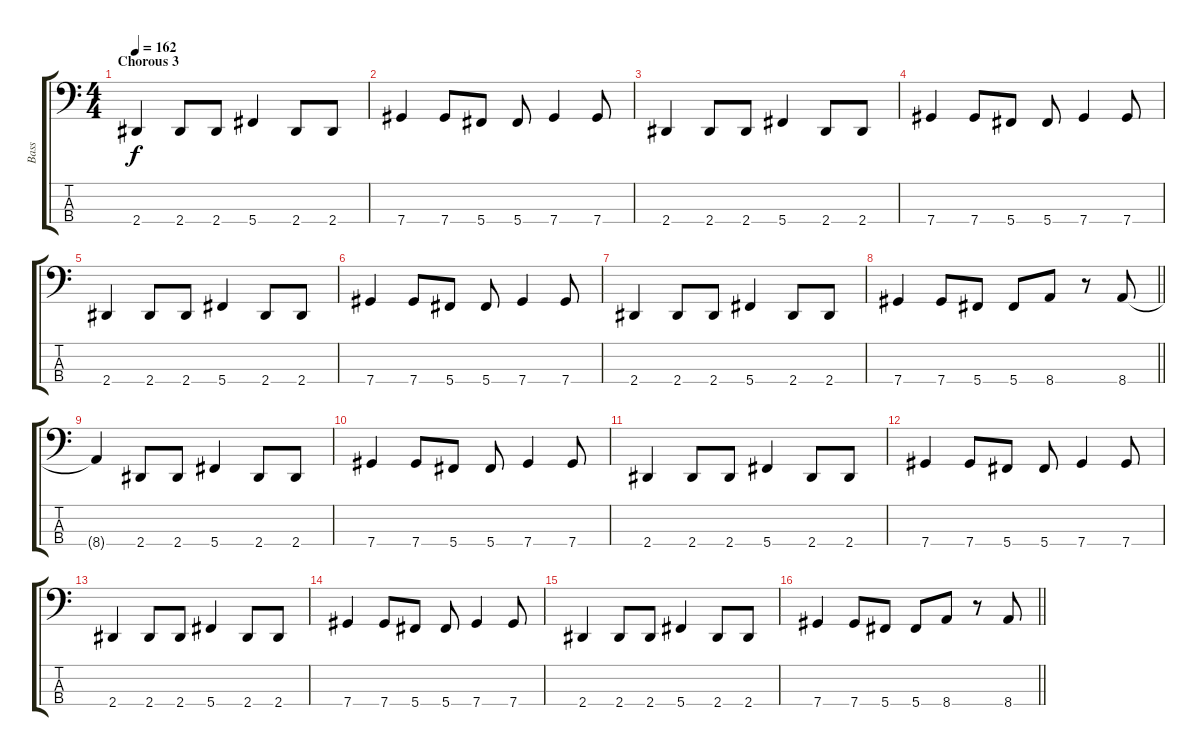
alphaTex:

\track ("Bass" "Bass") {instrument electricbasspick}
\staff {score tabs}
\tuning (Gb2 Db2 Ab1 Db1) {hide}
\ts (4 4)
\section ("" "Chorous 3")
\tempo 162
\clef f4
\ks c
2.4.4{dy f volume 8} 2.4.8 2.4.8 5.4.4 2.4.8 2.4.8 |
7.4.4 7.4.8 5.4.8 5.4.8 7.4.4 7.4.8 |
2.4.4 2.4.8 2.4.8 5.4.4 2.4.8 2.4.8 |
7.4.4 7.4.8 5.4.8 5.4.8 7.4.4 7.4.8 |
2.4.4 2.4.8 2.4.8 5.4.4 2.4.8 2.4.8 |
7.4.4 7.4.8 5.4.8 5.4.8 7.4.4 7.4.8 |
2.4.4 2.4.8 2.4.8 5.4.4 2.4.8 2.4.8 |
\barLineRight lightlight
7.4.4 7.4.8 5.4.8 5.4.8 8.4.8 r.8 8.4.8 |
\section ("" "")
8.4{t}.4 2.4.8 2.4.8 5.4.4 2.4.8 2.4.8 |
7.4.4 7.4.8 5.4.8 5.4.8 7.4.4 7.4.8 |
2.4.4 2.4.8 2.4.8 5.4.4 2.4.8 2.4.8 |
7.4.4 7.4.8 5.4.8 5.4.8 7.4.4 7.4.8 |
2.4.4 2.4.8 2.4.8 5.4.4 2.4.8 2.4.8 |
7.4.4 7.4.8 5.4.8 5.4.8 7.4.4 7.4.8 |
2.4.4 2.4.8 2.4.8 5.4.4 2.4.8 2.4.8 |
\barLineRight lightlight
7.4.4 7.4.8 5.4.8 5.4.8 8.4.8 r.8 8.4.8
